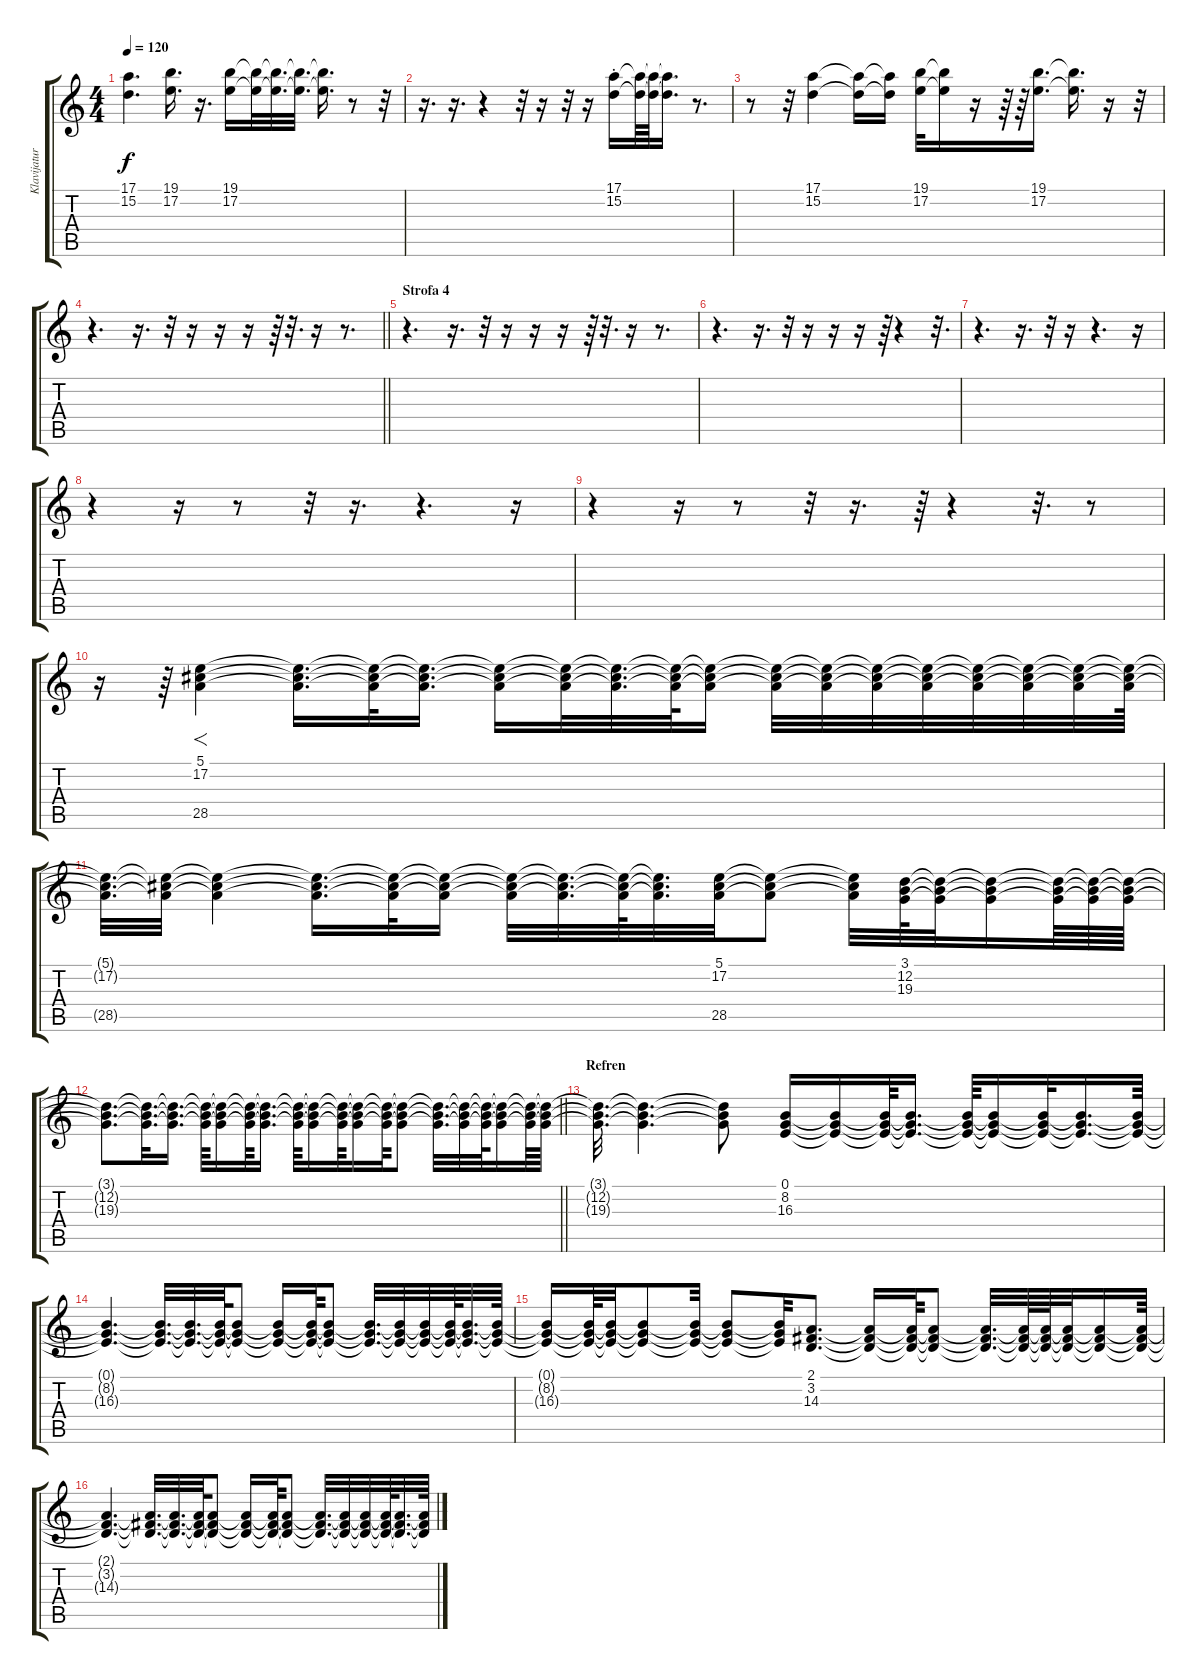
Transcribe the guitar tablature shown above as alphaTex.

\track ("Klavijature II Vlado Pravdic" "Klavijatur") {instrument rockorgan}
\staff {score tabs}
\tuning (E4 B3 G3 D3 A2 E2) {hide}
\ts (4 4)
\tempo 120
\clef g2
\ks c
(17.1 15.2).4{d dy f} (19.1 17.2).16{d} r.16{d} (19.1 17.2).16 (19.1{t} 17.2{t}).32 (19.1{t} 17.2{t}).32{d} (19.1{t} 17.2{t}).32{d} (19.1{t} 17.2{t}).16{d} r.8 r.32 |
r.16{d} r.16{d} r.4 r.32 r.16 r.32 r.16 (17.1{st} 15.2{st}).16 (17.1{t} 15.2{t}).64 (17.1{t} 15.2{t}).64 (17.1{t} 15.2{t}).16{d} r.8{d} |
r.8 r.32 (17.1 15.2).4 (17.1{t} 15.2{t}).16 (17.1{t} 15.2{t}).16 (19.1 17.2).32 (19.1{t} 17.2{t}).16 r.16 r.64 r.64 (19.1 17.2).16{d} (19.1{t} 17.2{t}).16{d} r.16 r.32 |
\barLineRight lightlight
r.4{d} r.16{d} r.32 r.16 r.16 r.16 r.64 r.32{d} r.16 r.8{d} |
\section ("" "Strofa 4")
r.4{d} r.16{d} r.32 r.16 r.16 r.16 r.64 r.32{d} r.16 r.8{d} |
r.4{d} r.16{d} r.32 r.16 r.16 r.16 r.64 r.4 r.32{d} |
r.4{d} r.16{d} r.32 r.16 r.4{d} r.16 |
r.4 r.16 r.8 r.32 r.16{d} r.4{d} r.16 |
r.4 r.16 r.8 r.32 r.16{d} r.64 r.4 r.32{d} r.8 |
r.16 r.64 (5.1 17.2 28.5).4{f volume 5} (5.1{t} 17.2{t} 28.5{t}).16{d} (5.1{t} 17.2{t} 28.5{t}).32 (5.1{t} 17.2{t} 28.5{t}).16{d volume 6} (5.1{t} 17.2{t} 28.5{t}).16{volume 7} (5.1{t} 17.2{t} 28.5{t}).32 (5.1{t} 17.2{t} 28.5{t}).32{d volume 8} (5.1{t} 17.2{t} 28.5{t}).64 (5.1{t} 17.2{t} 28.5{t}).16 (5.1{t} 17.2{t} 28.5{t}).32{volume 9} (5.1{t} 17.2{t} 28.5{t}).32 (5.1{t} 17.2{t} 28.5{t}).32 (5.1{t} 17.2{t} 28.5{t}).32 (5.1{t} 17.2{t} 28.5{t}).32{volume 10} (5.1{t} 17.2{t} 28.5{t}).32 (5.1{t} 17.2{t} 28.5{t}).32 (5.1{t} 17.2{t} 28.5{t}).64{volume 11} |
(5.1{t} 17.2{t} 28.5{t}).32{d} (5.1{t} 17.2{t} 28.5{t}).32 (5.1{t} 17.2{t} 28.5{t}).4 (5.1{t} 17.2{t} 28.5{t}).16{d} (5.1{t} 17.2{t} 28.5{t}).32 (5.1{t} 17.2{t} 28.5{t}).16 (5.1{t} 17.2{t} 28.5{t}).32 (5.1{t} 17.2{t} 28.5{t}).32{d} (5.1{t} 17.2{t} 28.5{t}).64 (5.1{t} 17.2{t} 28.5{t}).32{d} (5.1 17.2 28.5).32 (5.1{t} 17.2{t} 28.5{t}).8 (5.1{t} 17.2{t} 28.5{t}).32 (3.1 12.2 19.3).64 (3.1{t} 12.2{t} 19.3{t}).32 (3.1{t} 12.2{t} 19.3{t}).16 (3.1{t} 12.2{t} 19.3{t}).64 (3.1{t} 12.2{t} 19.3{t}).64 (3.1{t} 12.2{t} 19.3{t}).64 |
\barLineRight lightlight
(3.1{t} 12.2{t} 19.3{t}).8{d} (3.1{t} 12.2{t} 19.3{t}).32{d} (3.1{t} 12.2{t} 19.3{t}).16{d} (3.1{t} 12.2{t} 19.3{t}).64 (3.1{t} 12.2{t} 19.3{t}).16 (3.1{t} 12.2{t} 19.3{t}).64 (3.1{t} 12.2{t} 19.3{t}).16{d} (3.1{t} 12.2{t} 19.3{t}).64 (3.1{t} 12.2{t} 19.3{t}).16 (3.1{t} 12.2{t} 19.3{t}).64 (3.1{t} 12.2{t} 19.3{t}).16 (3.1{t} 12.2{t} 19.3{t}).64 (3.1{t} 12.2{t} 19.3{t}).8 (3.1{t} 12.2{t} 19.3{t}).32{d} (3.1{t} 12.2{t} 19.3{t}).32 (3.1{t} 12.2{t} 19.3{t}).64 (3.1{t} 12.2{t} 19.3{t}).16 (3.1{t} 12.2{t} 19.3{t}).64 (3.1{t} 12.2{t} 19.3{t}).64 |
\section ("" "Refren")
(3.1{t} 12.2{t} 19.3{t}).32{d} (3.1{t} 12.2{t} 19.3{t}).4{d} (3.1{t} 12.2{t} 19.3{t}).8 (0.1 8.2 16.3).16 (0.1{t} 8.2{t} 16.3{t}).16 (0.1{t} 8.2{t} 16.3{t}).64 (0.1{t} 8.2{t} 16.3{t}).16{d} (0.1{t} 8.2{t} 16.3{t}).64 (0.1{t} 8.2{t} 16.3{t}).16 (0.1{t} 8.2{t} 16.3{t}).32 (0.1{t} 8.2{t} 16.3{t}).16{d} (0.1{t} 8.2{t} 16.3{t}).64 |
(0.1{t} 8.2{t} 16.3{t}).4{d} (0.1{t} 8.2{t} 16.3{t}).32{d} (0.1{t} 8.2{t} 16.3{t}).32{d} (0.1{t} 8.2{t} 16.3{t}).64 (0.1{t} 8.2{t} 16.3{t}).8 (0.1{t} 8.2{t} 16.3{t}).16 (0.1{t} 8.2{t} 16.3{t}).64 (0.1{t} 8.2{t} 16.3{t}).8 (0.1{t} 8.2{t} 16.3{t}).32{d} (0.1{t} 8.2{t} 16.3{t}).32 (0.1{t} 8.2{t} 16.3{t}).32 (0.1{t} 8.2{t} 16.3{t}).64 (0.1{t} 8.2{t} 16.3{t}).32{d} (0.1{t} 8.2{t} 16.3{t}).64 |
(0.1{t} 8.2{t} 16.3{t}).16 (0.1{t} 8.2{t} 16.3{t}).64 (0.1{t} 8.2{t} 16.3{t}).32 (0.1{t} 8.2{t} 16.3{t}).8 (0.1{t} 8.2{t} 16.3{t}).32 (0.1{t} 8.2{t} 16.3{t}).8 (0.1{t} 8.2{t} 16.3{t}).32 (2.1 3.2 14.3).8{d} (2.1{t} 3.2{t} 14.3{t}).16 (2.1{t} 3.2{t} 14.3{t}).64 (2.1{t} 3.2{t} 14.3{t}).8 (2.1{t} 3.2{t} 14.3{t}).32{d} (2.1{t} 3.2{t} 14.3{t}).64 (2.1{t} 3.2{t} 14.3{t}).64 (2.1{t} 3.2{t} 14.3{t}).32 (2.1{t} 3.2{t} 14.3{t}).16 (2.1{t} 3.2{t} 14.3{t}).64 |
(2.1{t} 3.2{t} 14.3{t}).4{d} (2.1{t} 3.2{t} 14.3{t}).32{d} (2.1{t} 3.2{t} 14.3{t}).32{d} (2.1{t} 3.2{t} 14.3{t}).64 (2.1{t} 3.2{t} 14.3{t}).8 (2.1{t} 3.2{t} 14.3{t}).16 (2.1{t} 3.2{t} 14.3{t}).64 (2.1{t} 3.2{t} 14.3{t}).8 (2.1{t} 3.2{t} 14.3{t}).32{d} (2.1{t} 3.2{t} 14.3{t}).32 (2.1{t} 3.2{t} 14.3{t}).32 (2.1{t} 3.2{t} 14.3{t}).64 (2.1{t} 3.2{t} 14.3{t}).32{d} (2.1{t} 3.2{t} 14.3{t}).64
